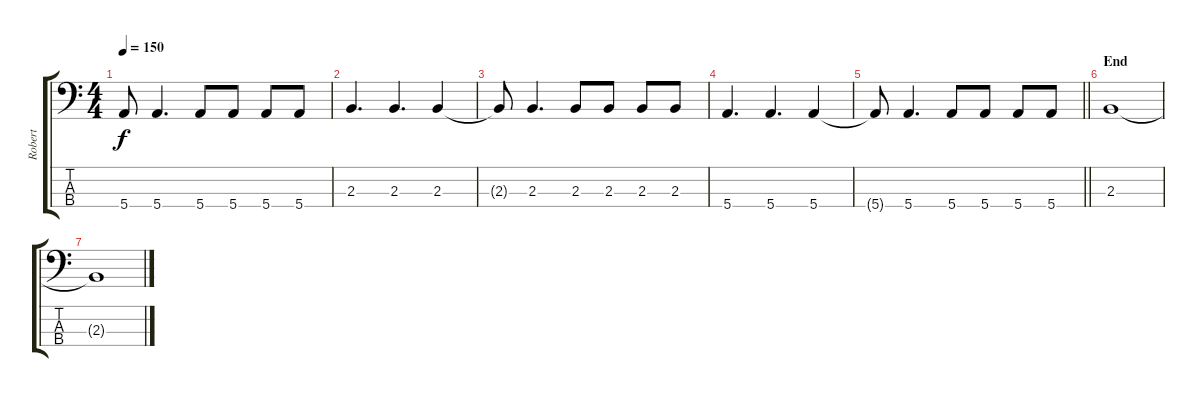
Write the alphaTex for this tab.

\track ("Robert" "Robert") {instrument electricbassfinger}
\staff {score tabs}
\tuning (G2 D2 A1 E1) {hide}
\ts (4 4)
\tempo 150
\clef f4
\ks c
5.4{t}.8{dy f} 5.4.4{d} 5.4.8 5.4.8 5.4.8 5.4.8 |
2.3.4{d} 2.3.4{d} 2.3.4 |
2.3{t}.8 2.3.4{d} 2.3.8 2.3.8 2.3.8 2.3.8 |
5.4.4{d} 5.4.4{d} 5.4.4 |
\barLineRight lightlight
5.4{t}.8 5.4.4{d} 5.4.8 5.4.8 5.4.8 5.4.8 |
\section ("" "End")
2.3.1 |
2.3{t}.1
